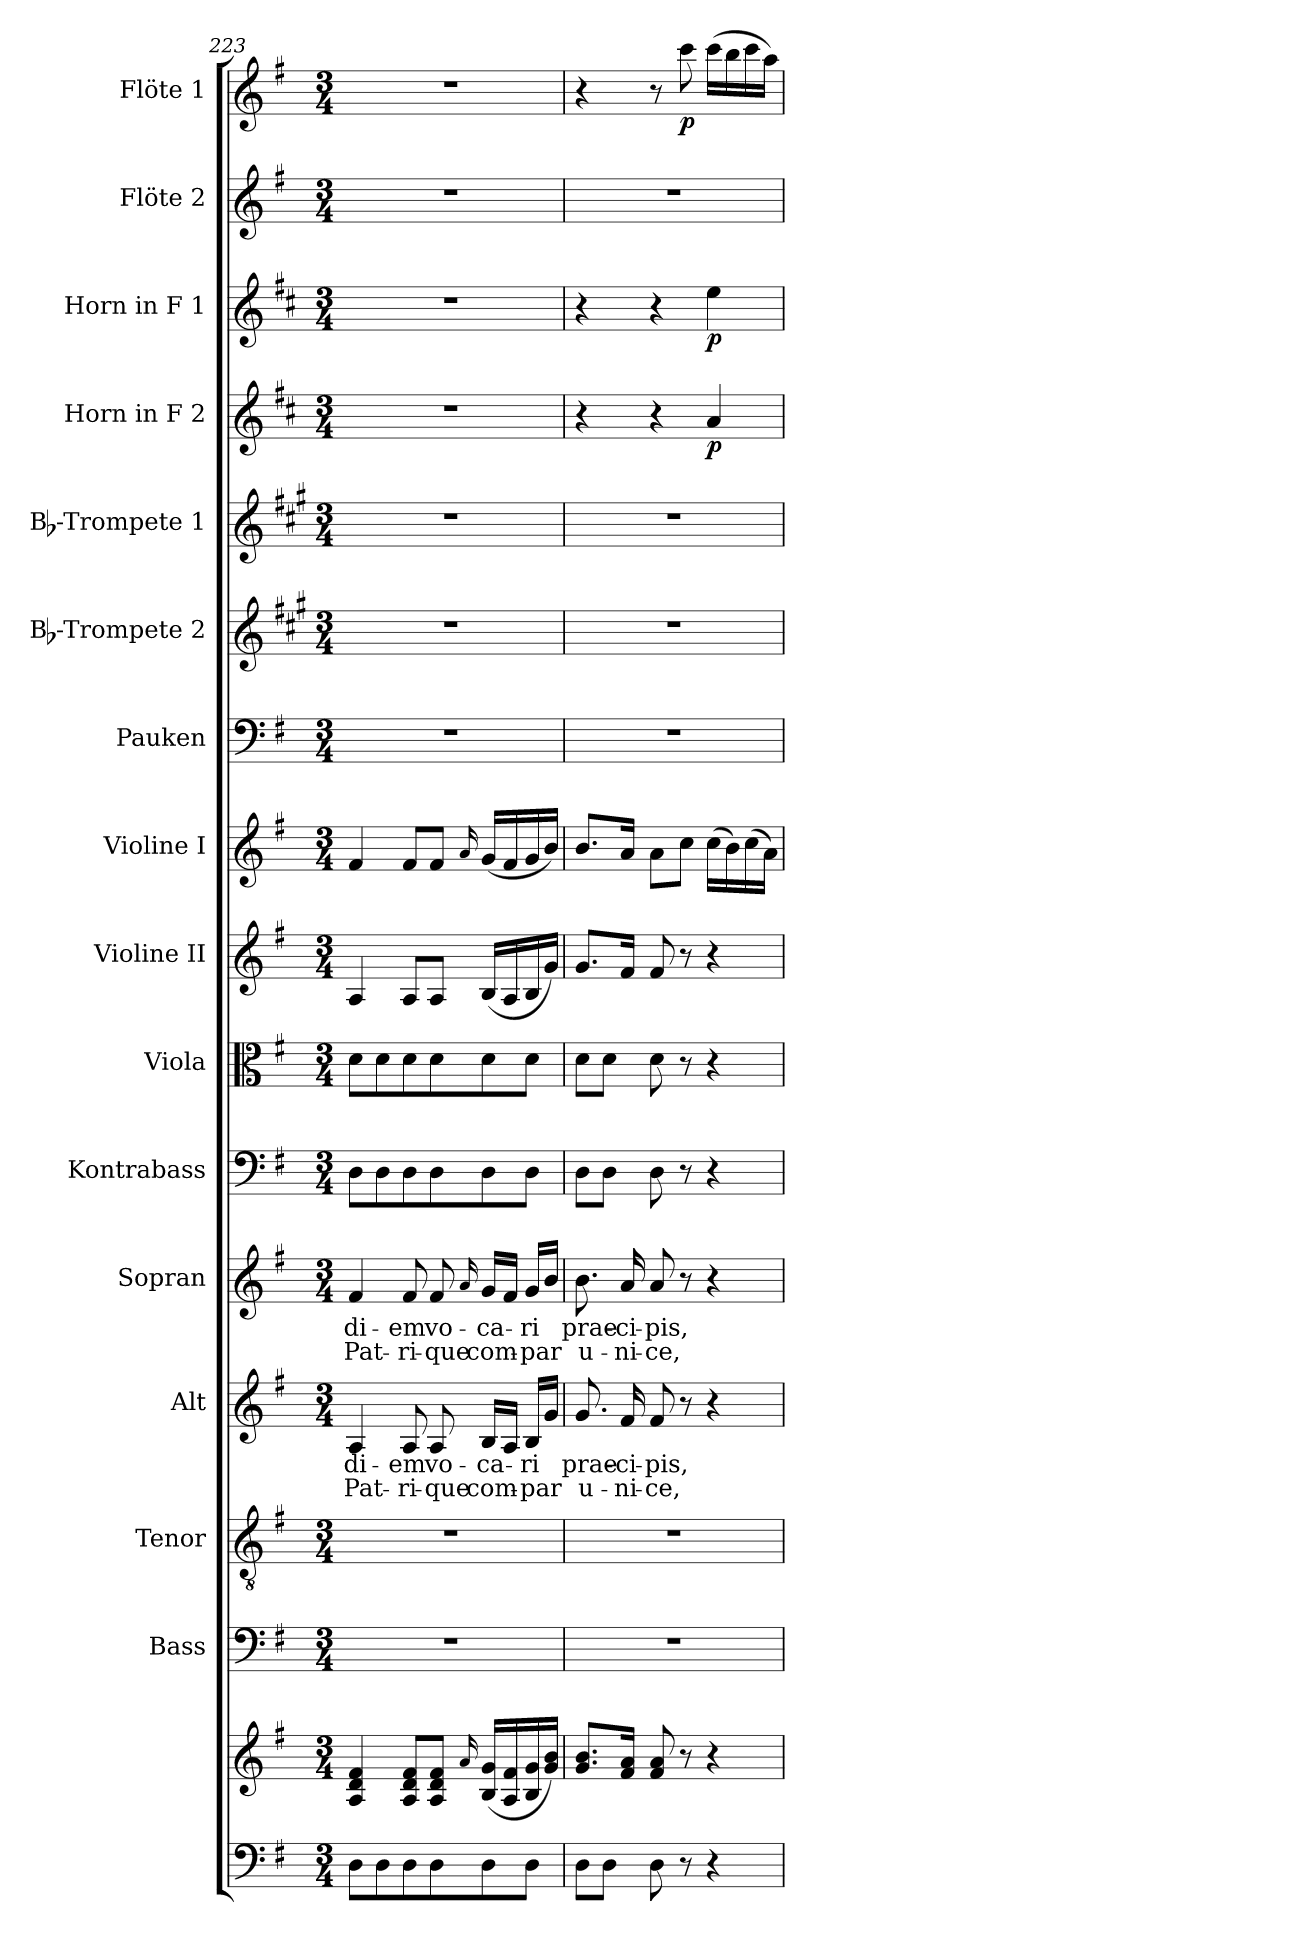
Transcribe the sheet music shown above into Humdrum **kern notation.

**kern	**kern	**kern	**kern	**kern	**text	**text	**kern	**text	**text	**kern	**kern	**kern	**kern	**kern	**kern	**kern	**kern	**dynam	**kern	**dynam	**kern	**kern	**dynam
*part16	*part16	*part15	*part14	*part13	*part13	*part13	*part12	*part12	*part12	*part11	*part10	*part9	*part8	*part7	*part6	*part5	*part4	*part4	*part3	*part3	*part2	*part1	*part1
*staff17	*staff16	*staff15	*staff14	*staff13	*staff13	*staff13	*staff12	*staff12	*staff12	*staff11	*staff10	*staff9	*staff8	*staff7	*staff6	*staff5	*staff4	*staff4	*staff3	*staff3	*staff2	*staff1	*staff1
*	*	*I"Bass	*I"Tenor	*I"Alt	*	*	*I"Sopran	*	*	*I"Kontrabass	*I"Viola	*I"Violine II	*I"Violine I	*I"Pauken	*I"Bb-Trompete 2	*I"Bb-Trompete 1	*I"Horn in F 2	*	*I"Horn in F 1	*	*I"Flöte 2	*I"Flöte 1	*
*	*	*I'B.	*I'T.	*I'A.	*	*	*I'S.	*	*	*I'Kb.	*I'Vla.	*I'Vl. II	*I'Vl. I	*I'Pk.	*I'Bb Trp. 2	*I'Bb Trp. 1	*	*	*	*	*I'Fl. 2	*I'Fl. 1	*
*clefF4	*clefG2	*clefF4	*clefGv2	*clefG2	*	*	*clefG2	*	*	*clefF4	*clefC3	*clefG2	*clefG2	*clefF4	*clefG2	*clefG2	*clefG2	*	*clefG2	*	*clefG2	*clefG2	*
*	*	*	*	*	*	*	*	*	*	*ITrd7c12	*	*	*	*	*ITrd1c2	*ITrd1c2	*ITrd4c7	*	*ITrd4c7	*	*	*	*
*k[f#]	*k[f#]	*k[f#]	*k[f#]	*k[f#]	*	*	*k[f#]	*	*	*k[f#]	*k[f#]	*k[f#]	*k[f#]	*k[f#]	*k[f#]	*k[f#]	*k[f#]	*	*k[f#]	*	*k[f#]	*k[f#]	*
*G:	*G:	*G:	*G:	*G:	*	*	*G:	*	*	*G:	*G:	*G:	*G:	*G:	*G:	*G:	*G:	*	*G:	*	*G:	*G:	*
*M3/4	*M3/4	*M3/4	*M3/4	*M3/4	*	*	*M3/4	*	*	*M3/4	*M3/4	*M3/4	*M3/4	*M3/4	*M3/4	*M3/4	*M3/4	*	*M3/4	*	*M3/4	*M3/4	*
=223	=223	=223	=223	=223	=223	=223	=223	=223	=223	=223	=223	=223	=223	=223	=223	=223	=223	=223	=223	=223	=223	=223	=223
!	!	!	!	!	!LO:LY:b	!LO:LY:b	!	!LO:LY:b	!LO:LY:b	!	!	!	!	!	!	!	!	!	!	!	!	!	!
8D\L	4A/ 4d/ 4f#/	2.r	2.r	4A/	di-	Pat-	4f#/	di-	Pat-	8DD\L	8d\L	4A/	4f#/	2.r	2.r	2.r	2.r	.	2.r	.	2.r	2.r	.
8D\	.	.	.	.	.	.	.	.	.	8DD\	8d\	.	.	.	.	.	.	.	.	.	.	.	.
!	!	!	!	!	!LO:LY:b	!LO:LY:b	!	!LO:LY:b	!LO:LY:b	!	!	!	!	!	!	!	!	!	!	!	!	!	!
8D\	8A/ 8d/ 8f#/L	.	.	8A/	-em	-ri-	8f#/	-em	-ri-	8DD\	8d\	8A/L	8f#/L	.	.	.	.	.	.	.	.	.	.
!	!	!	!	!	!LO:LY:b	!LO:LY:b	!	!LO:LY:b	!LO:LY:b	!	!	!	!	!	!	!	!	!	!	!	!	!	!
8D\	8A/ 8d/ 8f#/J	.	.	8A/	vo-	-que	8f#/	vo-	-que	8DD\	8d\	8A/J	8f#/J	.	.	.	.	.	.	.	.	.	.
.	16qqa/	.	.	.	.	.	16qqa/	.	.	.	.	.	16qqa/	.	.	.	.	.	.	.	.	.	.
!	!	!	!	!	!LO:LY:b	!LO:LY:b	!	!LO:LY:b	!LO:LY:b	!	!	!	!	!	!	!	!	!	!	!	!	!	!
8D\	(<16B/ 16g/LL	.	.	16B/LL	-ca-	com-	16g/LL	-ca-	com-	8DD\	8d\	(<16B/LL	(<16g/LL	.	.	.	.	.	.	.	.	.	.
.	16A/ 16f#/	.	.	16A/JJ	.	.	16f#/JJ	.	.	.	.	16A/	16f#/	.	.	.	.	.	.	.	.	.	.
!	!	!	!	!	!LO:LY:b	!LO:LY:b	!	!LO:LY:b	!LO:LY:b	!	!	!	!	!	!	!	!	!	!	!	!	!	!
8D\J	16B/ 16g/	.	.	16B/LL	-ri	-par	16g/LL	-ri	-par	8DD\J	8d\J	16B/	16g/	.	.	.	.	.	.	.	.	.	.
.	16g/ 16b/JJ)	.	.	16g/JJ	.	.	16b/JJ	.	.	.	.	16g/JJ)	16b/JJ)	.	.	.	.	.	.	.	.	.	.
=224	=224	=224	=224	=224	=224	=224	=224	=224	=224	=224	=224	=224	=224	=224	=224	=224	=224	=224	=224	=224	=224	=224	=224
!	!	!	!	!	!LO:LY:b	!LO:LY:b	!	!LO:LY:b	!LO:LY:b	!	!	!	!	!	!	!	!	!	!	!	!	!	!
8D\L	8.g/ 8.b/L	2.r	2.r	8.g/	prae-	u-	8.b\	prae-	u-	8DD\L	8d\L	8.g/L	8.b/L	2.r	2.r	2.r	4r	.	4r	.	2.r	4r	.
8D\J	.	.	.	.	.	.	.	.	.	8DD\J	8d\J	.	.	.	.	.	.	.	.	.	.	.	.
!	!	!	!	!	!LO:LY:b	!LO:LY:b	!	!LO:LY:b	!LO:LY:b	!	!	!	!	!	!	!	!	!	!	!	!	!	!
.	16f#/ 16a/Jk	.	.	16f#/	-ci-	-ni-	16a/	-ci-	-ni-	.	.	16f#/Jk	16a/Jk	.	.	.	.	.	.	.	.	.	.
!	!	!	!	!	!LO:LY:b	!LO:LY:b	!	!LO:LY:b	!LO:LY:b	!	!	!	!	!	!	!	!	!	!	!	!	!	!
8D\	8f#/ 8a/	.	.	8f#/	-pis,	-ce,	8a/	-pis,	-ce,	8DD\	8d\	8f#/	8a\L	.	.	.	4r	.	4r	.	.	8r	.
!	!	!	!	!	!	!	!	!	!	!	!	!	!	!	!	!	!	!	!	!	!	!	!LO:DY:b
8r	8r	.	.	8r	.	.	8r	.	.	8r	8r	8r	8cc\J	.	.	.	.	.	.	.	.	8ccc\	p
!	!	!	!	!	!	!	!	!	!	!	!	!	!	!	!	!	!	!LO:DY:b	!	!LO:DY:b	!	!	!
4r	4r	.	.	4r	.	.	4r	.	.	4r	4r	4r	(>16cc\LL	.	.	.	4d/	p	4a\	p	.	(>16ccc\LL	.
.	.	.	.	.	.	.	.	.	.	.	.	.	16b\)	.	.	.	.	.	.	.	.	16bb\	.
.	.	.	.	.	.	.	.	.	.	.	.	.	(>16cc\	.	.	.	.	.	.	.	.	16ccc\	.
.	.	.	.	.	.	.	.	.	.	.	.	.	16a\JJ)	.	.	.	.	.	.	.	.	16aa\JJ)	.
=	=	=	=	=	=	=	=	=	=	=	=	=	=	=	=	=	=	=	=	=	=	=	=
*-	*-	*-	*-	*-	*-	*-	*-	*-	*-	*-	*-	*-	*-	*-	*-	*-	*-	*-	*-	*-	*-	*-	*-
